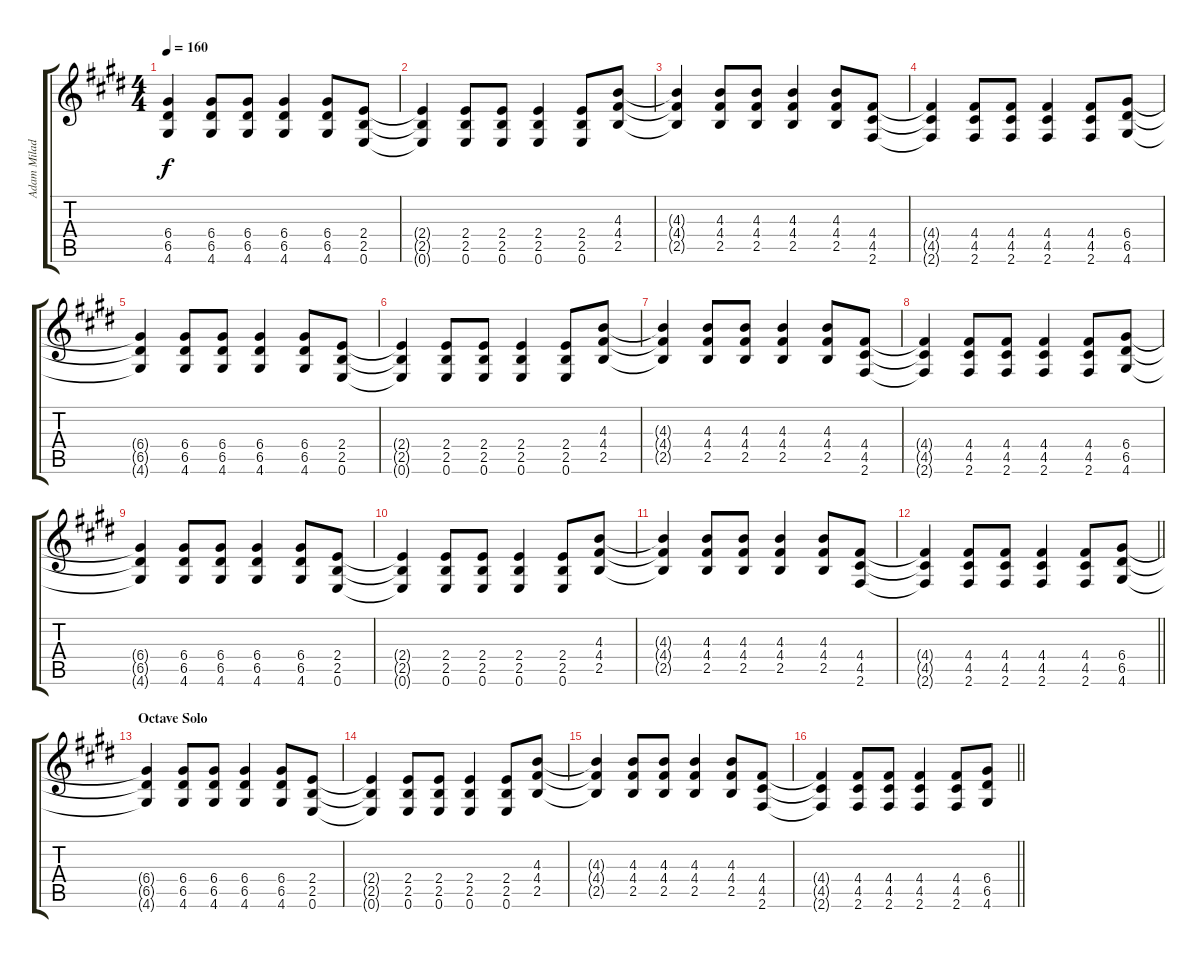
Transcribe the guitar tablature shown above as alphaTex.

\track ("Adam Milad - Guitar" "Adam Milad") {instrument distortionguitar}
\staff {score tabs}
\tuning (E4 B3 G3 D3 A2 E2) {hide}
\ts (4 4)
\tempo 160
\clef g2
\ks e
(6.4{t} 6.5{t} 4.6{t}).4{dy f} (6.4 6.5 4.6).8 (6.4 6.5 4.6).8 (6.4 6.5 4.6).4 (6.4 6.5 4.6).8 (2.4 2.5 0.6).8 |
(2.4{t} 2.5{t} 0.6{t}).4 (2.4 2.5 0.6).8 (2.4 2.5 0.6).8 (2.4 2.5 0.6).4 (2.4 2.5 0.6).8 (4.3 4.4 2.5).8 |
(4.3{t} 4.4{t} 2.5{t}).4 (4.3 4.4 2.5).8 (4.3 4.4 2.5).8 (4.3 4.4 2.5).4 (4.3 4.4 2.5).8 (4.4 4.5 2.6).8 |
(4.4{t} 4.5{t} 2.6{t}).4 (4.4 4.5 2.6).8 (4.4 4.5 2.6).8 (4.4 4.5 2.6).4 (4.4 4.5 2.6).8 (6.4 6.5 4.6).8 |
(6.4{t} 6.5{t} 4.6{t}).4 (6.4 6.5 4.6).8 (6.4 6.5 4.6).8 (6.4 6.5 4.6).4 (6.4 6.5 4.6).8 (2.4 2.5 0.6).8 |
(2.4{t} 2.5{t} 0.6{t}).4 (2.4 2.5 0.6).8 (2.4 2.5 0.6).8 (2.4 2.5 0.6).4 (2.4 2.5 0.6).8 (4.3 4.4 2.5).8 |
(4.3{t} 4.4{t} 2.5{t}).4 (4.3 4.4 2.5).8 (4.3 4.4 2.5).8 (4.3 4.4 2.5).4 (4.3 4.4 2.5).8 (4.4 4.5 2.6).8 |
(4.4{t} 4.5{t} 2.6{t}).4 (4.4 4.5 2.6).8 (4.4 4.5 2.6).8 (4.4 4.5 2.6).4 (4.4 4.5 2.6).8 (6.4 6.5 4.6).8 |
(6.4{t} 6.5{t} 4.6{t}).4 (6.4 6.5 4.6).8 (6.4 6.5 4.6).8 (6.4 6.5 4.6).4 (6.4 6.5 4.6).8 (2.4 2.5 0.6).8 |
(2.4{t} 2.5{t} 0.6{t}).4 (2.4 2.5 0.6).8 (2.4 2.5 0.6).8 (2.4 2.5 0.6).4 (2.4 2.5 0.6).8 (4.3 4.4 2.5).8 |
(4.3{t} 4.4{t} 2.5{t}).4 (4.3 4.4 2.5).8 (4.3 4.4 2.5).8 (4.3 4.4 2.5).4 (4.3 4.4 2.5).8 (4.4 4.5 2.6).8 |
\barLineRight lightlight
(4.4{t} 4.5{t} 2.6{t}).4 (4.4 4.5 2.6).8 (4.4 4.5 2.6).8 (4.4 4.5 2.6).4 (4.4 4.5 2.6).8 (6.4 6.5 4.6).8 |
\section ("" "Octave Solo")
(6.4{t} 6.5{t} 4.6{t}).4 (6.4 6.5 4.6).8 (6.4 6.5 4.6).8 (6.4 6.5 4.6).4 (6.4 6.5 4.6).8 (2.4 2.5 0.6).8 |
(2.4{t} 2.5{t} 0.6{t}).4 (2.4 2.5 0.6).8 (2.4 2.5 0.6).8 (2.4 2.5 0.6).4 (2.4 2.5 0.6).8 (4.3 4.4 2.5).8 |
(4.3{t} 4.4{t} 2.5{t}).4 (4.3 4.4 2.5).8 (4.3 4.4 2.5).8 (4.3 4.4 2.5).4 (4.3 4.4 2.5).8 (4.4 4.5 2.6).8 |
\barLineRight lightlight
(4.4{t} 4.5{t} 2.6{t}).4 (4.4 4.5 2.6).8 (4.4 4.5 2.6).8 (4.4 4.5 2.6).4 (4.4 4.5 2.6).8 (6.4 6.5 4.6).8
